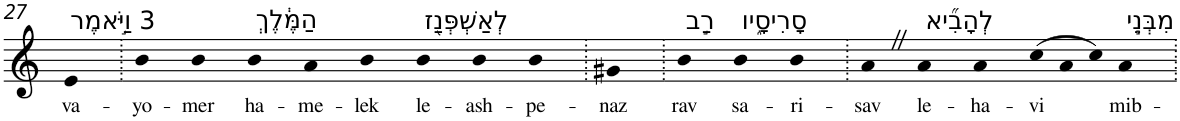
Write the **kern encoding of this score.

**kern	**text
*part1	*part1
*staff1	*staff1
*I"Piano	*
*I'Pno	*
!!LO:PB:g=z
*clefG2	*
*k[]	*
=27	=27
!LO:TX:a:t=3 וַיֹּ֣אמֶר	!
!	!LO:LY:b
4e	va-
=28.	=28.
!	!LO:LY:b
4b	-yo-
!	!LO:LY:b
4b	-mer
!LO:TX:a:t=הַמֶּ֔לֶךְ	!
!	!LO:LY:b
4b	ha-
!	!LO:LY:b
4a	-me-
!	!LO:LY:b
4b	-lek
!LO:TX:a:t=לְאַשְׁפְּנַ֖ז	!
!	!LO:LY:b
4b	le-
!	!LO:LY:b
4b	-ash-
!	!LO:LY:b
4b	-pe-
=29.	=29.
!	!LO:LY:b
4g#X	-naz
=30.	=30.
!LO:TX:a:t=רַ֣ב	!
!	!LO:LY:b
4b	rav
!LO:TX:a:t=סָרִיסָ֑יו	!
!	!LO:LY:b
4b	sa-
!	!LO:LY:b
4b	-ri-
=31.	=31.
!	!LO:LY:b
4aZ	-sav
!LO:TX:a:t=לְהָבִ֞יא	!
!	!LO:LY:b
4a	le-
!	!LO:LY:b
4a	-ha-
*Xtuplet	*
!	!LO:LY:b
(>12cc	-vi
12a	.
12cc)	.
!LO:TX:a:t=מִבְּנֵ֧י	!
!	!LO:LY:b
4a	mib-
=.	=.
*-	*-
